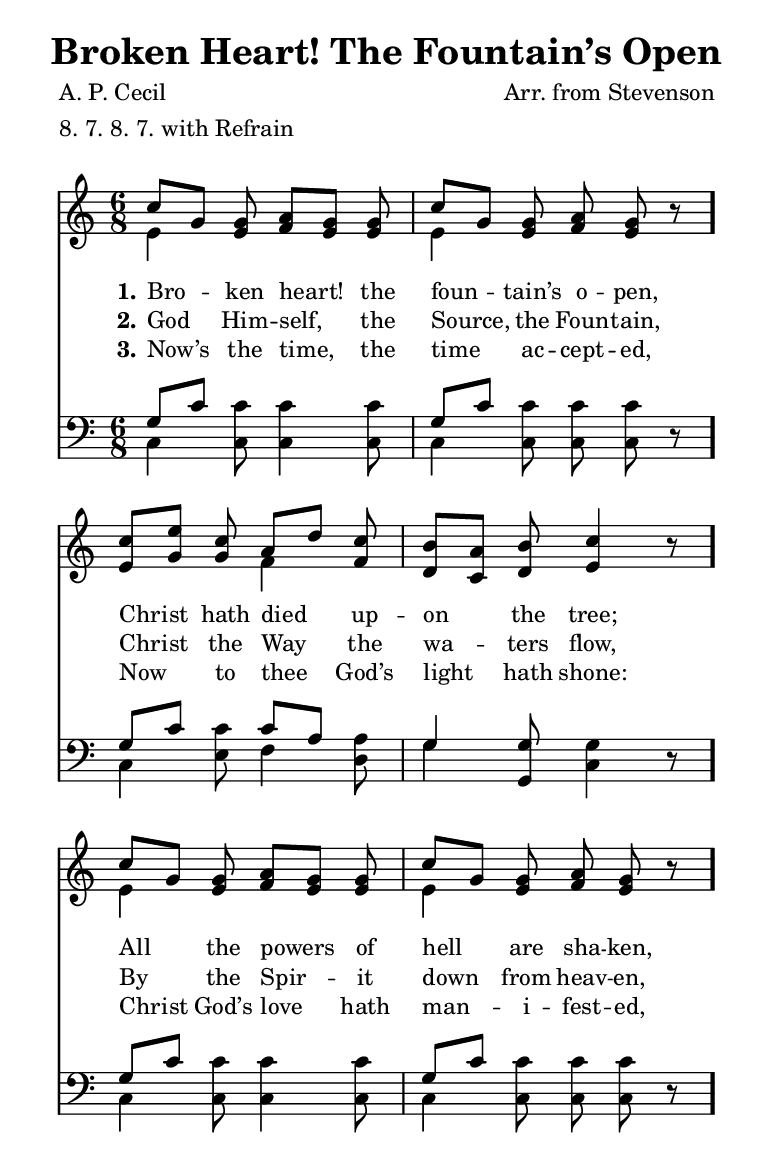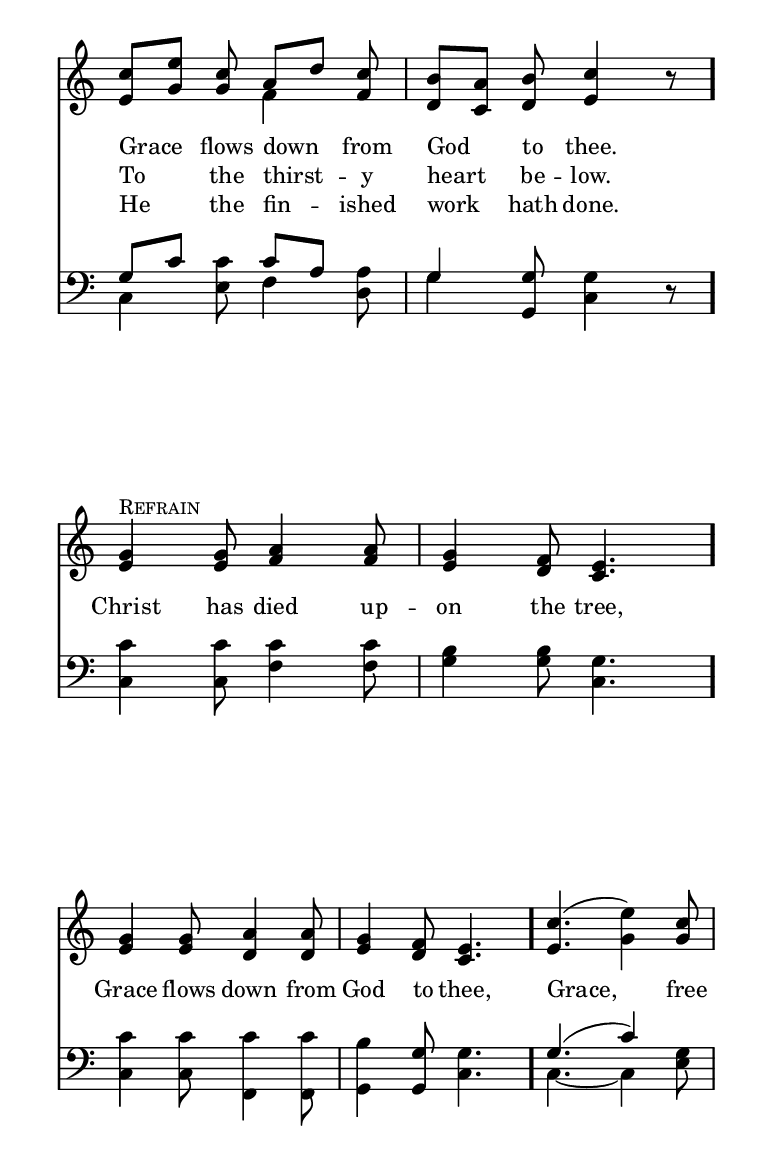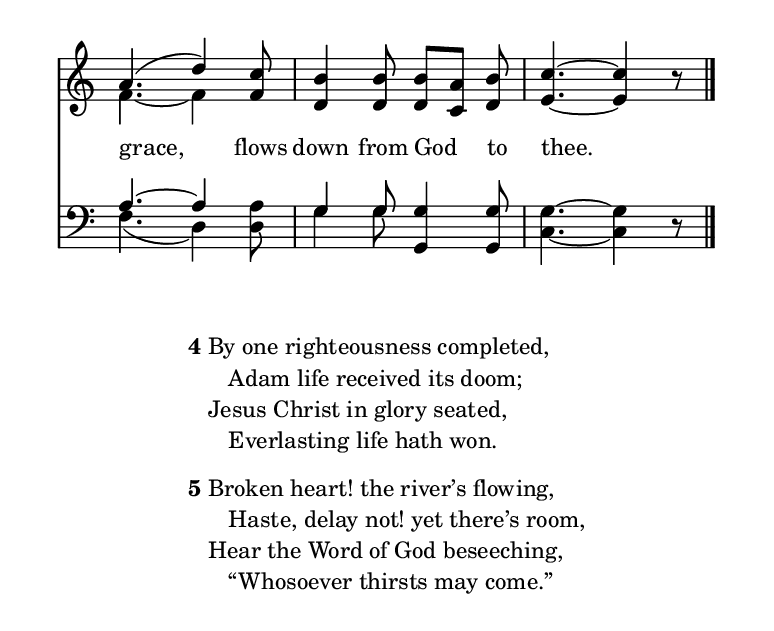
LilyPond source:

\include "common/global.ily"
\paper {
  \include "common/paper.ily"
  score-markup-spacing.padding = 4
  score-markup-spacing.basic-distance = 4
}

\header{
  %gospel
  hymnnumber = "63"
  title = "Broken Heart! The Fountain’s Open"
  tunename = ""
  meter = "8. 7. 8. 7. with Refrain"
  poet = "A. P. Cecil"
  composer = "Arr. from Stevenson"
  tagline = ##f
}

% for fermata in MIDI
ta = { \tempo 4=76 }
tb = { \tempo 4=38 }

patternAA = { c8[ c8] c8 c8[ c8] c8 | c8[ c8] c8 c8 c8 c8 }
patternAB = { c8[ c8] c8 c4      c8 | c8[ c8] c8 c8 c8 c8 }
patternAC = { c4      c8 c8[ c8] c8 | c4      c8 c8 c8 c8 }
patternAD = { c4      c8 c4      c8 | c4      c8 c8 c8 c8 }

patternBA = { c8[ c8] c8 c8[ c8] c8 | c8[ c8] c8 c4    c8 }
patternBB = { c8[ c8] c8 c8[ c8] c8 | c4      c8 c4    c8 }
patternBC = { c8[ c8] c8 c4      c8 | c8[ c8] c8 c4    c8 }
patternBD = { c4      c8 c4      c8 | c4      c8 c4    c8 }

patternCA = { c4 c8 c4 c8 | c4 c8 c4. }

patternDA = { c4. c4 c8 | c4. c4 c8 | c4 c8 c8[ c8] c8 | c4. ~ c4 c8 }
patternDB = { c4. c4 c8 | c4. c4 c8 | c4 c8 c4      c8 | c4. ~ c4 c8 }

global = {
  \include "common/overrides.ily"
  \override Staff.TimeSignature.style = #'numbered
  \time 6/8
  \override Score.MetronomeMark.transparent = ##t % hide all fermata changes too
  \ta
  \key c \major
  \autoBeamOff
}

notesSoprano = {
\global
\relative c'' {

  \changePitch \patternAA { c g g a g g | c g g a g r }
  \changePitch \patternBA { c e c a d c | b a b c r }
  \changePitch \patternAA { c g g a g g | c g g a g r }
  \changePitch \patternBA { c e c a d c | b a b c r }

  << s^\markup { \small \caps "Refrain" }
  \changePitch \patternCA { g g a a | g f e } >>
  \changePitch \patternCA { g g a a | g f e }
  \changePitch \patternDA { c'( e) c | a( d) c | b b b a b | c c r }

  \bar "|."

}
}

notesAlto = {
\global
\relative e' {

  \changePitch \patternAC { e e f e e | e e f e r }
  \changePitch \patternBC { e g g f f | d c d e r }
  \changePitch \patternAC { e e f e e | e e f e r }
  \changePitch \patternBC { e g g f f | d c d e r }

  \changePitch \patternCA { e e f f | e d c }
  \changePitch \patternCA { e e d d | e d c }
  \changePitch \patternDA { e( g) g | f ~ f f | d d d c d | e e r }

}
}

notesTenor = {
\global
\relative a {

  \changePitch \patternAB { g c c c c | g c c c c r }
  \changePitch \patternBB { g c c c a a | g g g r }
  \changePitch \patternAB { g c c c c | g c c c c r }
  \changePitch \patternBB { g c c c a a | g g g r }

  \changePitch \patternCA { c c c c | b b g }
  \changePitch \patternCA { c c c c | b g g }
  \changePitch \patternDB { g( c) g | a ~ a a | g g g g | g g r }

}
}

notesBass = {
\global
\relative f {

  \changePitch \patternAD { c c c c | c c c c r }
  \changePitch \patternBD { c e f d | g g, c r }
  \changePitch \patternAD { c c c c | c c c c r }
  \changePitch \patternBD { c e f d | g g, c r }

  \changePitch \patternCA { c c f f | g g c, }
  \changePitch \patternCA { c c f, f | g g c }
  \changePitch \patternDB { c ~ c e | f( d) d | g g g, g | c c r }

}
}

Refrain = \lyricmode {

Christ has died up -- on the tree, \bar "."
Grace flows down from God to thee, \bar "." \eogbreak
Grace, free grace, flows down from God to thee. \bar "."

}

wordsA = \lyricmode {
\set stanza = "1."

Bro -- ken heart! the foun -- tain’s o -- pen, \bar "."
Christ hath died up -- on the tree; \bar "." \eogbreak
All the powers of hell are sha -- ken, \bar "."
Grace flows down from God to thee. \bar "." \eogbreak

}

wordsB = \lyricmode {
\set stanza = "2."

God Him -- self, the Source, the Foun -- tain,
Christ the Way the wa -- ters flow,
By the Spir -- it down from heav -- en,
To the thirst -- y heart be -- low.

\Refrain

}

wordsC = \lyricmode {
\set stanza = "3."

Now’s the time, the time ac -- cept -- ed,
Now to thee God’s light hath shone:
Christ God’s love hath man -- i -- fest -- ed,
He the fin -- ished work hath done.

}

wordsD = \markuplist {

\line { By one righteousness completed, }
\line { { \hspace #2 } Adam life received its doom; }
\line { Jesus Christ in glory seated, }
\line { { \hspace #2 } Everlasting life hath won. }

}

wordsE = \markuplist {

\line { Broken heart! the river’s flowing, }
\line { { \hspace #2 } Haste, delay not! yet there’s room, }
\line { Hear the Word of God beseeching, }
\line { { \hspace #2 } “Whosoever thirsts may come.” }

}

\score {
  \context ChoirStaff <<
    \context Staff = upper <<
      \set Staff.autoBeaming = ##f
      \set ChoirStaff.systemStartDelimiter = #'SystemStartBar
      \set ChoirStaff.printPartCombineTexts = ##f
      \partcombine #'(2 . 11) \notesSoprano \notesAlto
      \context NullVoice = sopranos { \voiceOne << \notesSoprano >> }
      \context Lyrics = one   \lyricsto sopranos \wordsA
      \context Lyrics = two   \lyricsto sopranos \wordsB
      \context Lyrics = three \lyricsto sopranos \wordsC
    >>
    \context Staff = men <<
      \set Staff.autoBeaming = ##f
      \clef bass
      \set ChoirStaff.printPartCombineTexts = ##f
      \partcombine #'(2 . 11) \notesTenor \notesBass
    >>
  >>
  \layout {
    \include "common/layout.ily"
  }
  #(cond ((ly:get-option 'eog-midi-permitted) #{ \midi{
    \include "common/midi.ily"
  } #}))
}

\noPageBreak

\markup { \fill-line { \vcenter \column {
  \vspace #1
  \line{ \bold 4 \column { \wordsD } } \combine \null \vspace #0.4
  \line{ \bold 5 \column { \wordsE } }
  \vspace #1
} } }

\version "2.19.49"  % necessary for upgrading to future LilyPond versions.

% vi:set et ts=2 sw=2 ai nocindent syntax=lilypond:
